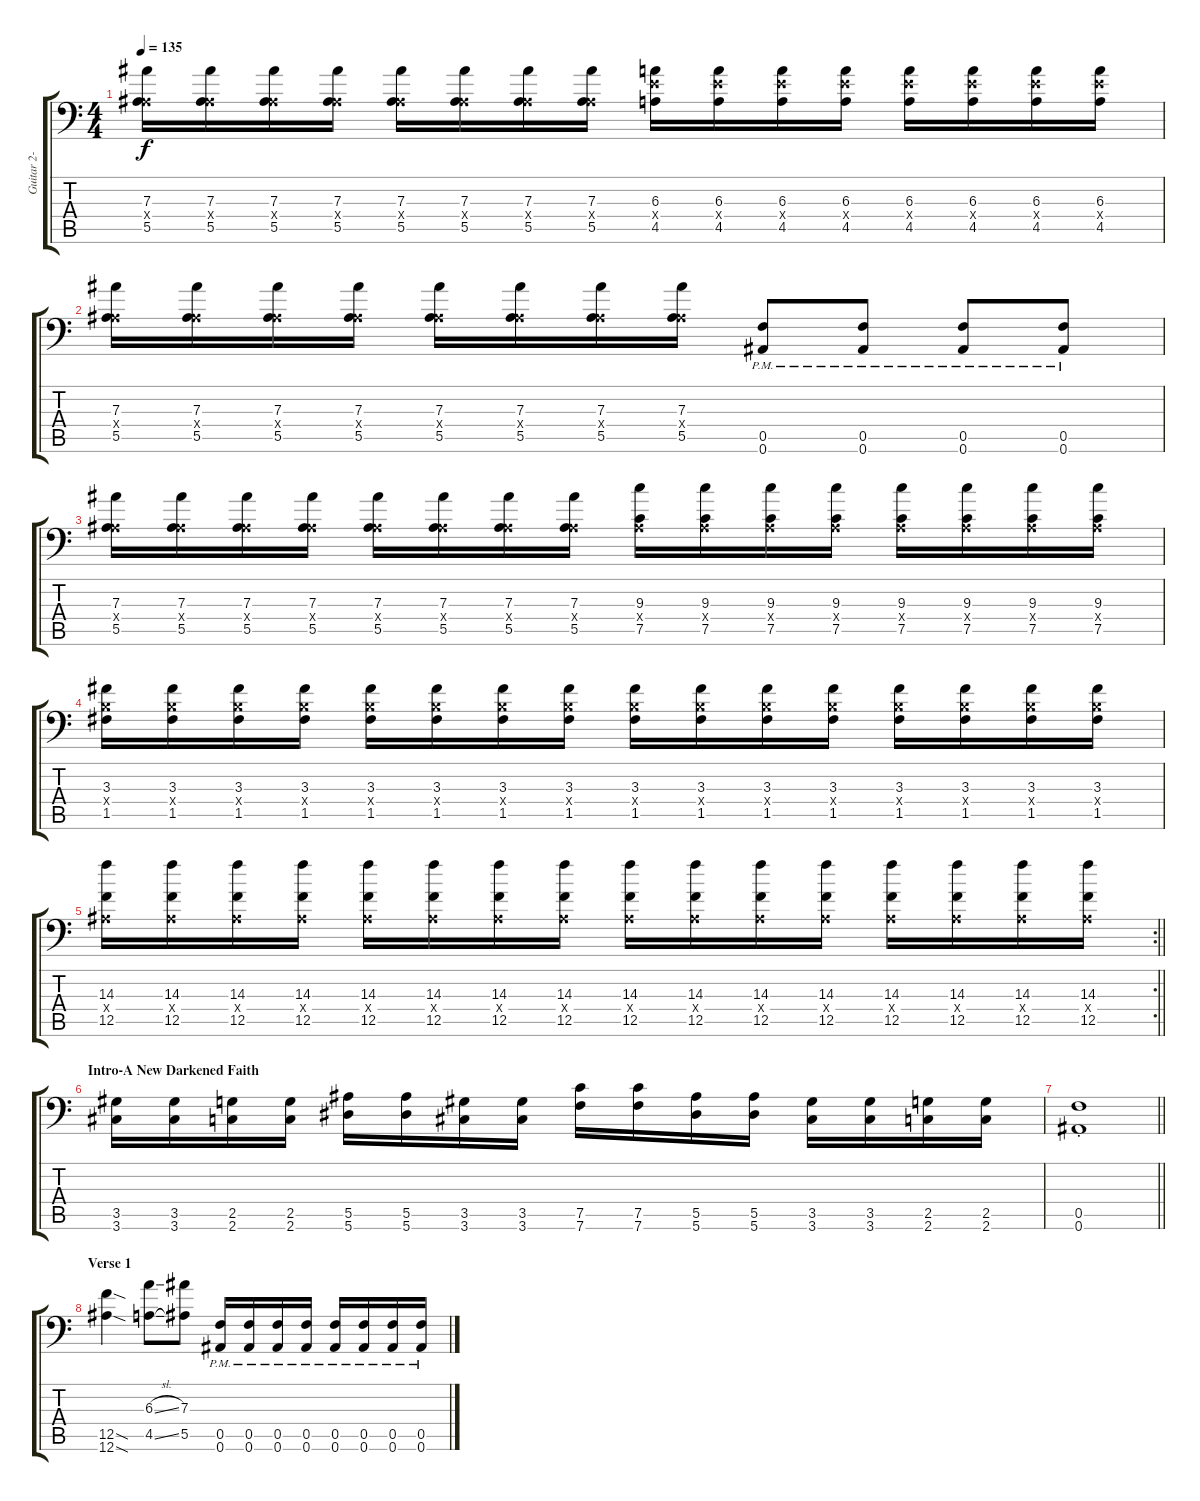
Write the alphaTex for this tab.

\track ("Guitar 2- Right Side" "Guitar 2- ") {instrument distortionguitar}
\staff {score tabs}
\tuning (C4 G3 Eb3 Bb2 F2 Bb1) {hide}
\ts (4 4)
\tempo 135
\clef f4
\ks c
(7.3 0.4{x} 5.5).16{dy f} (7.3 0.4{x} 5.5).16 (7.3 0.4{x} 5.5).16 (7.3 0.4{x} 5.5).16 (7.3 0.4{x} 5.5).16 (7.3 0.4{x} 5.5).16 (7.3 0.4{x} 5.5).16 (7.3 0.4{x} 5.5).16 (6.3 6.4{x} 4.5).16 (6.3 6.4{x} 4.5).16 (6.3 6.4{x} 4.5).16 (6.3 6.4{x} 4.5).16 (6.3 6.4{x} 4.5).16 (6.3 6.4{x} 4.5).16 (6.3 6.4{x} 4.5).16 (6.3 6.4{x} 4.5).16 |
(7.3 0.4{x} 5.5).16 (7.3 0.4{x} 5.5).16 (7.3 0.4{x} 5.5).16 (7.3 0.4{x} 5.5).16 (7.3 0.4{x} 5.5).16 (7.3 0.4{x} 5.5).16 (7.3 0.4{x} 5.5).16 (7.3 0.4{x} 5.5).16 (0.5{pm} 0.6{pm}).8 (0.5{pm} 0.6{pm}).8 (0.5{pm} 0.6{pm}).8 (0.5{pm} 0.6{pm}).8 |
(7.3 0.4{x} 5.5).16 (7.3 0.4{x} 5.5).16 (7.3 0.4{x} 5.5).16 (7.3 0.4{x} 5.5).16 (7.3 0.4{x} 5.5).16 (7.3 0.4{x} 5.5).16 (7.3 0.4{x} 5.5).16 (7.3 0.4{x} 5.5).16 (9.3 0.4{x} 7.5).16 (9.3 0.4{x} 7.5).16 (9.3 0.4{x} 7.5).16 (9.3 0.4{x} 7.5).16 (9.3 0.4{x} 7.5).16 (9.3 0.4{x} 7.5).16 (9.3 0.4{x} 7.5).16 (9.3 0.4{x} 7.5).16 |
(3.3 1.4{x} 1.5).16 (3.3 1.4{x} 1.5).16 (3.3 1.4{x} 1.5).16 (3.3 1.4{x} 1.5).16 (3.3 1.4{x} 1.5).16 (3.3 1.4{x} 1.5).16 (3.3 1.4{x} 1.5).16 (3.3 1.4{x} 1.5).16 (3.3 1.4{x} 1.5).16 (3.3 1.4{x} 1.5).16 (3.3 1.4{x} 1.5).16 (3.3 1.4{x} 1.5).16 (3.3 1.4{x} 1.5).16 (3.3 1.4{x} 1.5).16 (3.3 1.4{x} 1.5).16 (3.3 1.4{x} 1.5).16 |
\rc 2
\barLineRight lightlight
(14.3 0.4{x} 12.5).16 (14.3 0.4{x} 12.5).16 (14.3 0.4{x} 12.5).16 (14.3 0.4{x} 12.5).16 (14.3 0.4{x} 12.5).16 (14.3 0.4{x} 12.5).16 (14.3 0.4{x} 12.5).16 (14.3 0.4{x} 12.5).16 (14.3 0.4{x} 12.5).16 (14.3 0.4{x} 12.5).16 (14.3 0.4{x} 12.5).16 (14.3 0.4{x} 12.5).16 (14.3 0.4{x} 12.5).16 (14.3 0.4{x} 12.5).16 (14.3 0.4{x} 12.5).16 (14.3 0.4{x} 12.5).16 |
\section ("" "Intro-A New Darkened Faith")
(3.5 3.6).16 (3.5 3.6).16 (2.5 2.6).16 (2.5 2.6).16 (5.5 5.6).16 (5.5 5.6).16 (3.5 3.6).16 (3.5 3.6).16 (7.5 7.6).16 (7.5 7.6).16 (5.5 5.6).16 (5.5 5.6).16 (3.5 3.6).16 (3.5 3.6).16 (2.5 2.6).16 (2.5 2.6).16 |
\barLineRight lightlight
(0.5{st} 0.6{st}).1 |
\section ("" "Verse 1")
(12.5{sod} 12.6{sod}).4 (6.3{sl} 4.5{sl}).8 (7.3 5.5).8 (0.5{pm} 0.6{pm}).16 (0.5{pm} 0.6{pm}).16 (0.5{pm} 0.6{pm}).16 (0.5{pm} 0.6{pm}).16 (0.5{pm} 0.6{pm}).16 (0.5{pm} 0.6{pm}).16 (0.5{pm} 0.6{pm}).16 (0.5{pm} 0.6{pm}).16
